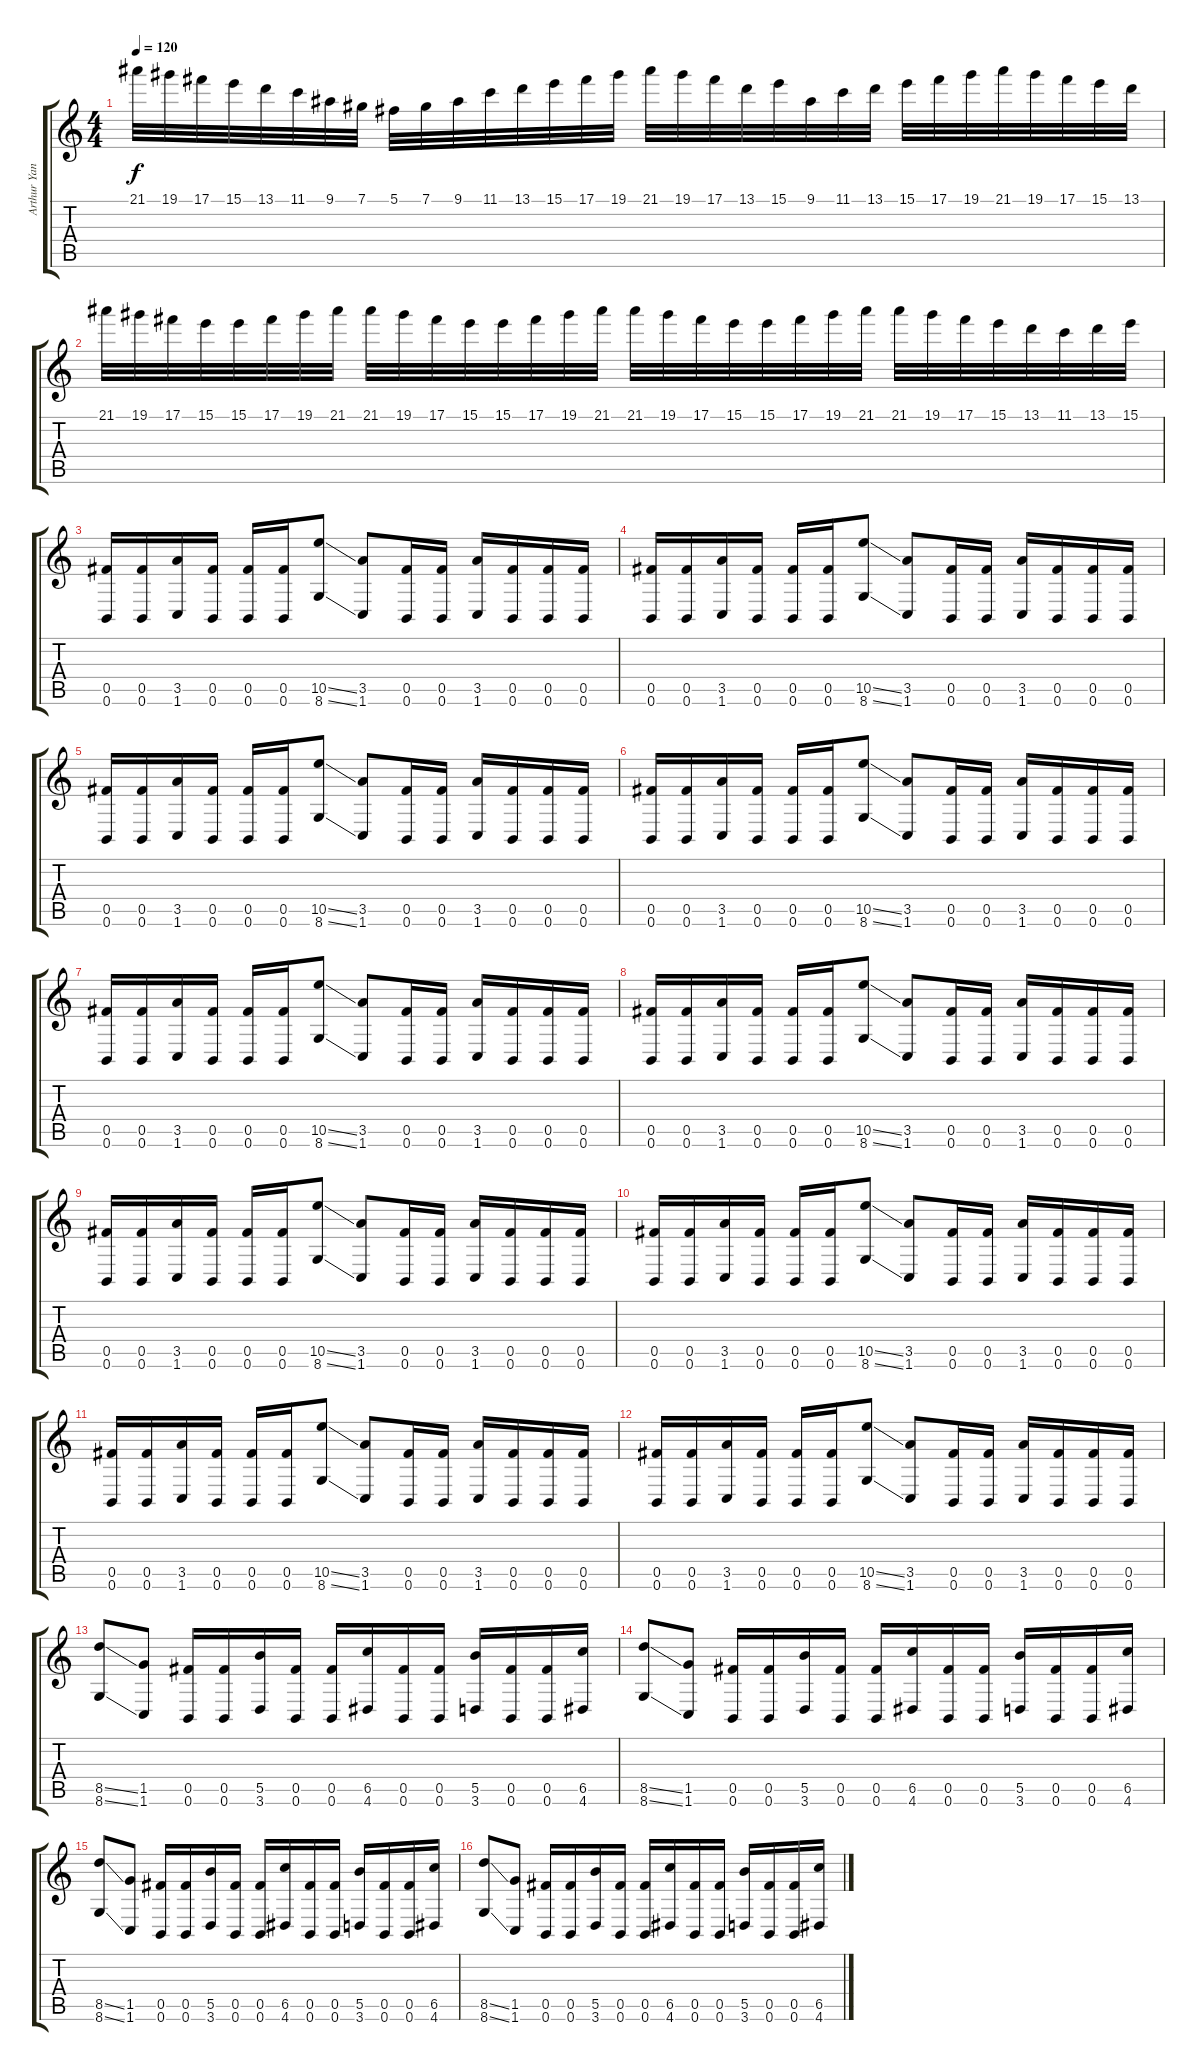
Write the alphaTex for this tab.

\track ("Arthur Yanthar" "Arthur Yan") {instrument distortionguitar}
\staff {score tabs}
\tuning (Db4 Ab3 E3 B2 Gb3 B1) {hide}
\ts (4 4)
\tempo 120
\clef g2
\ks c
21.1.32{dy f} 19.1.32 17.1.32 15.1.32 13.1.32 11.1.32 9.1.32 7.1.32 5.1.32 7.1.32 9.1.32 11.1.32 13.1.32 15.1.32 17.1.32 19.1.32 21.1.32 19.1.32 17.1.32 13.1.32 15.1.32 9.1.32 11.1.32 13.1.32 15.1.32 17.1.32 19.1.32 21.1.32 19.1.32 17.1.32 15.1.32 13.1.32 |
21.1.32 19.1.32 17.1.32 15.1.32 15.1.32 17.1.32 19.1.32 21.1.32 21.1.32 19.1.32 17.1.32 15.1.32 15.1.32 17.1.32 19.1.32 21.1.32 21.1.32 19.1.32 17.1.32 15.1.32 15.1.32 17.1.32 19.1.32 21.1.32 21.1.32 19.1.32 17.1.32 15.1.32 13.1.32 11.1.32 13.1.32 15.1.32 |
(0.5 0.6).16 (0.5 0.6).16 (3.5 1.6).16 (0.5 0.6).16 (0.5 0.6).16 (0.5 0.6).16 (10.5{ss} 8.6{ss}).8 (3.5 1.6).8 (0.5 0.6).16 (0.5 0.6).16 (3.5 1.6).16 (0.5 0.6).16 (0.5 0.6).16 (0.5 0.6).16 |
(0.5 0.6).16 (0.5 0.6).16 (3.5 1.6).16 (0.5 0.6).16 (0.5 0.6).16 (0.5 0.6).16 (10.5{ss} 8.6{ss}).8 (3.5 1.6).8 (0.5 0.6).16 (0.5 0.6).16 (3.5 1.6).16 (0.5 0.6).16 (0.5 0.6).16 (0.5 0.6).16 |
(0.5 0.6).16 (0.5 0.6).16 (3.5 1.6).16 (0.5 0.6).16 (0.5 0.6).16 (0.5 0.6).16 (10.5{ss} 8.6{ss}).8 (3.5 1.6).8 (0.5 0.6).16 (0.5 0.6).16 (3.5 1.6).16 (0.5 0.6).16 (0.5 0.6).16 (0.5 0.6).16 |
(0.5 0.6).16 (0.5 0.6).16 (3.5 1.6).16 (0.5 0.6).16 (0.5 0.6).16 (0.5 0.6).16 (10.5{ss} 8.6{ss}).8 (3.5 1.6).8 (0.5 0.6).16 (0.5 0.6).16 (3.5 1.6).16 (0.5 0.6).16 (0.5 0.6).16 (0.5 0.6).16 |
(0.5 0.6).16 (0.5 0.6).16 (3.5 1.6).16 (0.5 0.6).16 (0.5 0.6).16 (0.5 0.6).16 (10.5{ss} 8.6{ss}).8 (3.5 1.6).8 (0.5 0.6).16 (0.5 0.6).16 (3.5 1.6).16 (0.5 0.6).16 (0.5 0.6).16 (0.5 0.6).16 |
(0.5 0.6).16 (0.5 0.6).16 (3.5 1.6).16 (0.5 0.6).16 (0.5 0.6).16 (0.5 0.6).16 (10.5{ss} 8.6{ss}).8 (3.5 1.6).8 (0.5 0.6).16 (0.5 0.6).16 (3.5 1.6).16 (0.5 0.6).16 (0.5 0.6).16 (0.5 0.6).16 |
(0.5 0.6).16 (0.5 0.6).16 (3.5 1.6).16 (0.5 0.6).16 (0.5 0.6).16 (0.5 0.6).16 (10.5{ss} 8.6{ss}).8 (3.5 1.6).8 (0.5 0.6).16 (0.5 0.6).16 (3.5 1.6).16 (0.5 0.6).16 (0.5 0.6).16 (0.5 0.6).16 |
(0.5 0.6).16 (0.5 0.6).16 (3.5 1.6).16 (0.5 0.6).16 (0.5 0.6).16 (0.5 0.6).16 (10.5{ss} 8.6{ss}).8 (3.5 1.6).8 (0.5 0.6).16 (0.5 0.6).16 (3.5 1.6).16 (0.5 0.6).16 (0.5 0.6).16 (0.5 0.6).16 |
(0.5 0.6).16 (0.5 0.6).16 (3.5 1.6).16 (0.5 0.6).16 (0.5 0.6).16 (0.5 0.6).16 (10.5{ss} 8.6{ss}).8 (3.5 1.6).8 (0.5 0.6).16 (0.5 0.6).16 (3.5 1.6).16 (0.5 0.6).16 (0.5 0.6).16 (0.5 0.6).16 |
(0.5 0.6).16 (0.5 0.6).16 (3.5 1.6).16 (0.5 0.6).16 (0.5 0.6).16 (0.5 0.6).16 (10.5{ss} 8.6{ss}).8 (3.5 1.6).8 (0.5 0.6).16 (0.5 0.6).16 (3.5 1.6).16 (0.5 0.6).16 (0.5 0.6).16 (0.5 0.6).16 |
(8.5{ss} 8.6{ss}).8 (1.5 1.6).8 (0.5 0.6).16 (0.5 0.6).16 (5.5 3.6).16 (0.5 0.6).16 (0.5 0.6).16 (6.5 4.6).16 (0.5 0.6).16 (0.5 0.6).16 (5.5 3.6).16 (0.5 0.6).16 (0.5 0.6).16 (6.5 4.6).16 |
(8.5{ss} 8.6{ss}).8 (1.5 1.6).8 (0.5 0.6).16 (0.5 0.6).16 (5.5 3.6).16 (0.5 0.6).16 (0.5 0.6).16 (6.5 4.6).16 (0.5 0.6).16 (0.5 0.6).16 (5.5 3.6).16 (0.5 0.6).16 (0.5 0.6).16 (6.5 4.6).16 |
(8.5{ss} 8.6{ss}).8 (1.5 1.6).8 (0.5 0.6).16 (0.5 0.6).16 (5.5 3.6).16 (0.5 0.6).16 (0.5 0.6).16 (6.5 4.6).16 (0.5 0.6).16 (0.5 0.6).16 (5.5 3.6).16 (0.5 0.6).16 (0.5 0.6).16 (6.5 4.6).16 |
(8.5{ss} 8.6{ss}).8 (1.5 1.6).8 (0.5 0.6).16 (0.5 0.6).16 (5.5 3.6).16 (0.5 0.6).16 (0.5 0.6).16 (6.5 4.6).16 (0.5 0.6).16 (0.5 0.6).16 (5.5 3.6).16 (0.5 0.6).16 (0.5 0.6).16 (6.5 4.6).16
